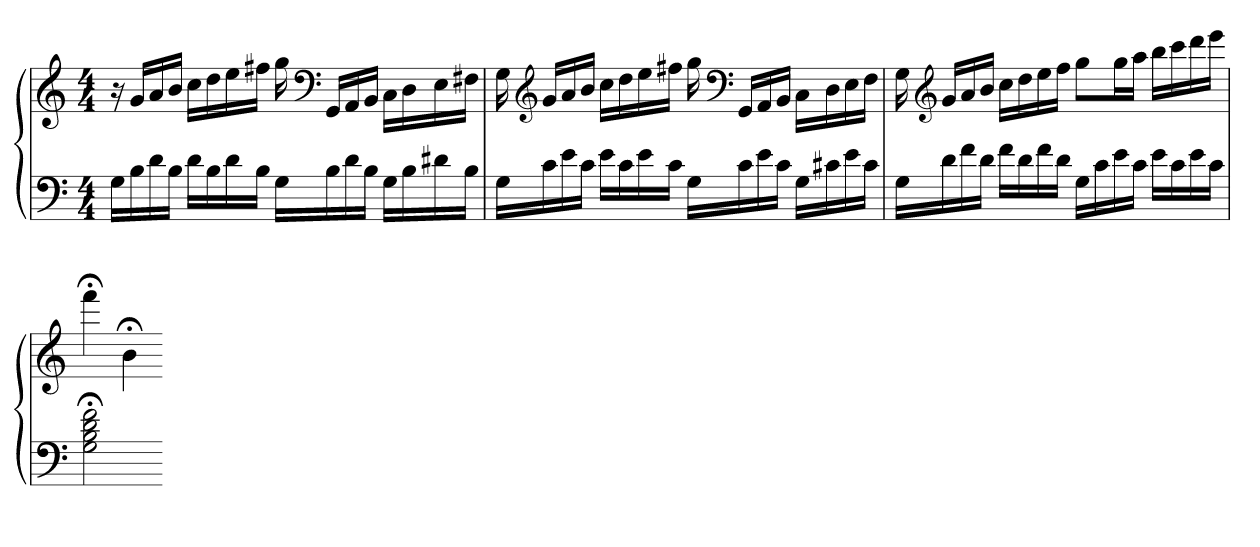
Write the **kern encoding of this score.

**kern	**kern
*part1	*part1
*staff2	*staff1
*clefF4	*clefG2
*k[]	*k[]
*C:	*C:
*M4/4	*M4/4
=	=
16GLL	16r
16B	16gLL
16d	16a
16BJJ	16bJJ
16dLL	16ccLL
16B	16dd
16d	16ee
16BJJ	16ff#XJJ
16GLL	16gg
*	*clefF4
16B	16GGLL
16d	16AA
16BJJ	16BBJJ
16GLL	16CLL
16B	16D
16d#X	16E
16BJJ	16F#XJJ
=	=
16GLL	16G
*	*clefG2
16c	16gLL
16e	16a
16cJJ	16bJJ
16eLL	16ccLL
16c	16dd
16e	16ee
16cJJ	16ff#XJJ
16GLL	16gg
*	*clefF4
16c	16GGLL
16e	16AA
16cJJ	16BBJJ
16GLL	16CLL
16c#X	16D
16e	16E
16c#JJ	16FJJ
=	=
16GLL	16G
*	*clefG2
16d	16gLL
16f	16a
16dJJ	16bJJ
16fLL	16ccLL
16d	16dd
16f	16ee
16dJJ	16ffJJ
16GLL	8ggL
16c	.
16e	16ggL
16cJJ	16aaJJ
16eLL	16bbLL
16c	16ccc
16e	16ddd
16cJJ	16eeeJJ
=	=
2G;< 2B;< 2d;< 2f;<	4fff;<
.	4b;<
=-	=-
*-	*-
